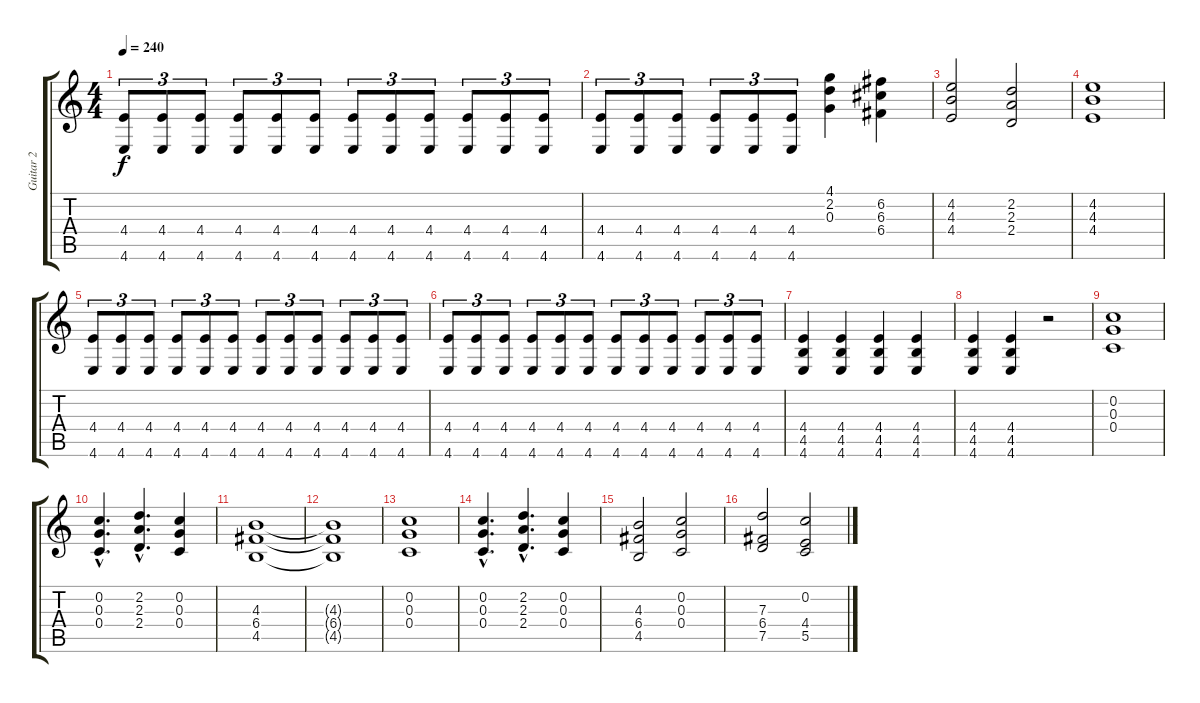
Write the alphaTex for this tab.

\track ("Guitar 2" "Guitar 2") {instrument distortionguitar}
\staff {score tabs}
\tuning (Eb4 C4 G3 C3 G2 C2) {hide}
\ts (4 4)
\tempo 240
\clef g2
\ks c
(4.4 4.6).8{tu (3 2) dy f} (4.4 4.6).8{tu (3 2)} (4.4 4.6).8{tu (3 2)} (4.4 4.6).8{tu (3 2)} (4.4 4.6).8{tu (3 2)} (4.4 4.6).8{tu (3 2)} (4.4 4.6).8{tu (3 2)} (4.4 4.6).8{tu (3 2)} (4.4 4.6).8{tu (3 2)} (4.4 4.6).8{tu (3 2)} (4.4 4.6).8{tu (3 2)} (4.4 4.6).8{tu (3 2)} |
(4.4 4.6).8{tu (3 2)} (4.4 4.6).8{tu (3 2)} (4.4 4.6).8{tu (3 2)} (4.4 4.6).8{tu (3 2)} (4.4 4.6).8{tu (3 2)} (4.4 4.6).8{tu (3 2)} (4.1 2.2 0.3).4 (6.2 6.3 6.4).4 |
(4.2 4.3 4.4).2 (2.2 2.3 2.4).2 |
(4.2 4.3 4.4).1 |
(4.4 4.6).8{tu (3 2)} (4.4 4.6).8{tu (3 2)} (4.4 4.6).8{tu (3 2)} (4.4 4.6).8{tu (3 2)} (4.4 4.6).8{tu (3 2)} (4.4 4.6).8{tu (3 2)} (4.4 4.6).8{tu (3 2)} (4.4 4.6).8{tu (3 2)} (4.4 4.6).8{tu (3 2)} (4.4 4.6).8{tu (3 2)} (4.4 4.6).8{tu (3 2)} (4.4 4.6).8{tu (3 2)} |
(4.4 4.6).8{tu (3 2)} (4.4 4.6).8{tu (3 2)} (4.4 4.6).8{tu (3 2)} (4.4 4.6).8{tu (3 2)} (4.4 4.6).8{tu (3 2)} (4.4 4.6).8{tu (3 2)} (4.4 4.6).8{tu (3 2)} (4.4 4.6).8{tu (3 2)} (4.4 4.6).8{tu (3 2)} (4.4 4.6).8{tu (3 2)} (4.4 4.6).8{tu (3 2)} (4.4 4.6).8{tu (3 2)} |
(4.4 4.5 4.6).4 (4.4 4.5 4.6).4 (4.4 4.5 4.6).4 (4.4 4.5 4.6).4 |
(4.4 4.5 4.6).4 (4.4 4.5 4.6).4 r.2 |
(0.2 0.3 0.4).1 |
(0.2{hac} 0.3{hac} 0.4{hac}).4{d} (2.2{hac} 2.3{hac} 2.4{hac}).4{d} (0.2 0.3 0.4).4 |
(4.3 6.4 4.5).1 |
(4.3{t} 6.4{t} 4.5{t}).1 |
(0.2 0.3 0.4).1 |
(0.2{hac} 0.3{hac} 0.4{hac}).4{d} (2.2{hac} 2.3{hac} 2.4{hac}).4{d} (0.2 0.3 0.4).4 |
(4.3 6.4 4.5).2 (0.2 0.3 0.4).2 |
(7.3 6.4 7.5).2 (0.2 4.4 5.5).2
